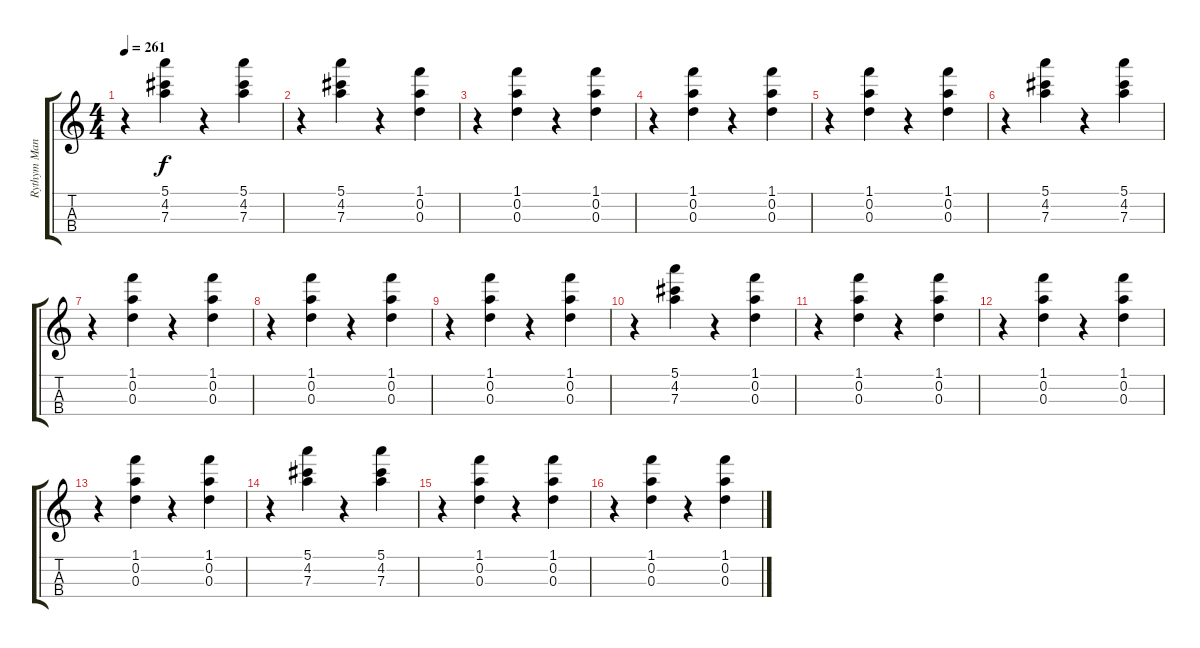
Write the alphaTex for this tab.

\track ("Rythym Mandolin" "Rythym Man") {instrument banjo}
\staff {score tabs}
\tuning (E5 A4 D4 G3) {hide}
\displaytranspose 12
\ts (4 4)
\tempo 261
\clef g2
\ks c
r.4{dy f} (5.1 4.2 7.3).4 r.4 (5.1 4.2 7.3).4 |
r.4 (5.1 4.2 7.3).4 r.4 (1.1 0.2 0.3).4 |
r.4 (1.1 0.2 0.3).4 r.4 (1.1 0.2 0.3).4 |
r.4 (1.1 0.2 0.3).4 r.4 (1.1 0.2 0.3).4 |
r.4 (1.1 0.2 0.3).4 r.4 (1.1 0.2 0.3).4 |
r.4 (5.1 4.2 7.3).4 r.4 (5.1 4.2 7.3).4 |
r.4 (1.1 0.2 0.3).4 r.4 (1.1 0.2 0.3).4 |
r.4 (1.1 0.2 0.3).4 r.4 (1.1 0.2 0.3).4 |
r.4 (1.1 0.2 0.3).4 r.4 (1.1 0.2 0.3).4 |
r.4 (5.1 4.2 7.3).4 r.4 (1.1 0.2 0.3).4 |
r.4 (1.1 0.2 0.3).4 r.4 (1.1 0.2 0.3).4 |
r.4 (1.1 0.2 0.3).4 r.4 (1.1 0.2 0.3).4 |
r.4 (1.1 0.2 0.3).4 r.4 (1.1 0.2 0.3).4 |
r.4 (5.1 4.2 7.3).4 r.4 (5.1 4.2 7.3).4 |
r.4 (1.1 0.2 0.3).4 r.4 (1.1 0.2 0.3).4 |
r.4 (1.1 0.2 0.3).4 r.4 (1.1 0.2 0.3).4
